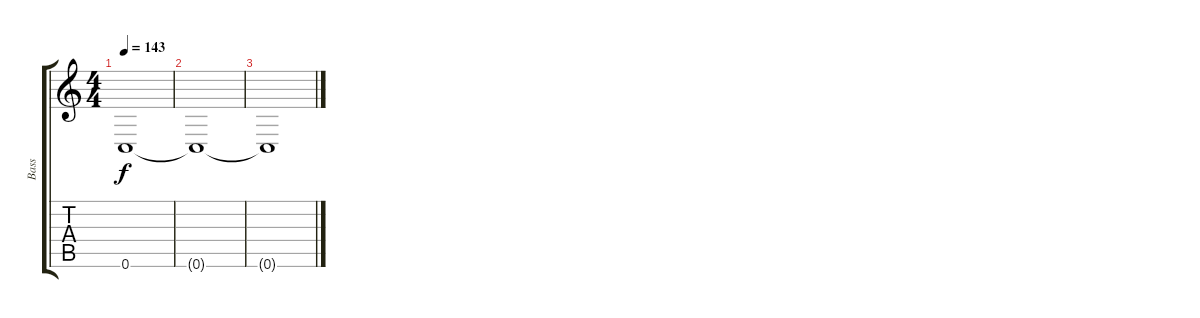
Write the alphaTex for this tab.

\track ("Bass" "Bass") {instrument electricbasspick}
\staff {score tabs}
\tuning (D4 A3 F3 C3 G2 C2) {hide}
\ts (4 4)
\tempo 143
\clef g2
\ks c
0.6.1{dy f} |
0.6{t}.1 |
0.6{t}.1
